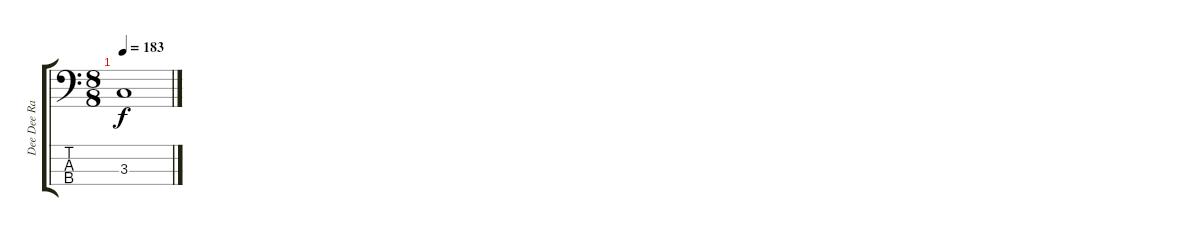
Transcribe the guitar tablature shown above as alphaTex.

\track ("Dee Dee Ramone - Bass" "Dee Dee Ra") {instrument electricbasspick}
\staff {score tabs}
\tuning (G2 D2 A1 E1) {hide}
\ts (8 8)
\tempo 183
\clef f4
\ks c
3.3.1{dy f}
